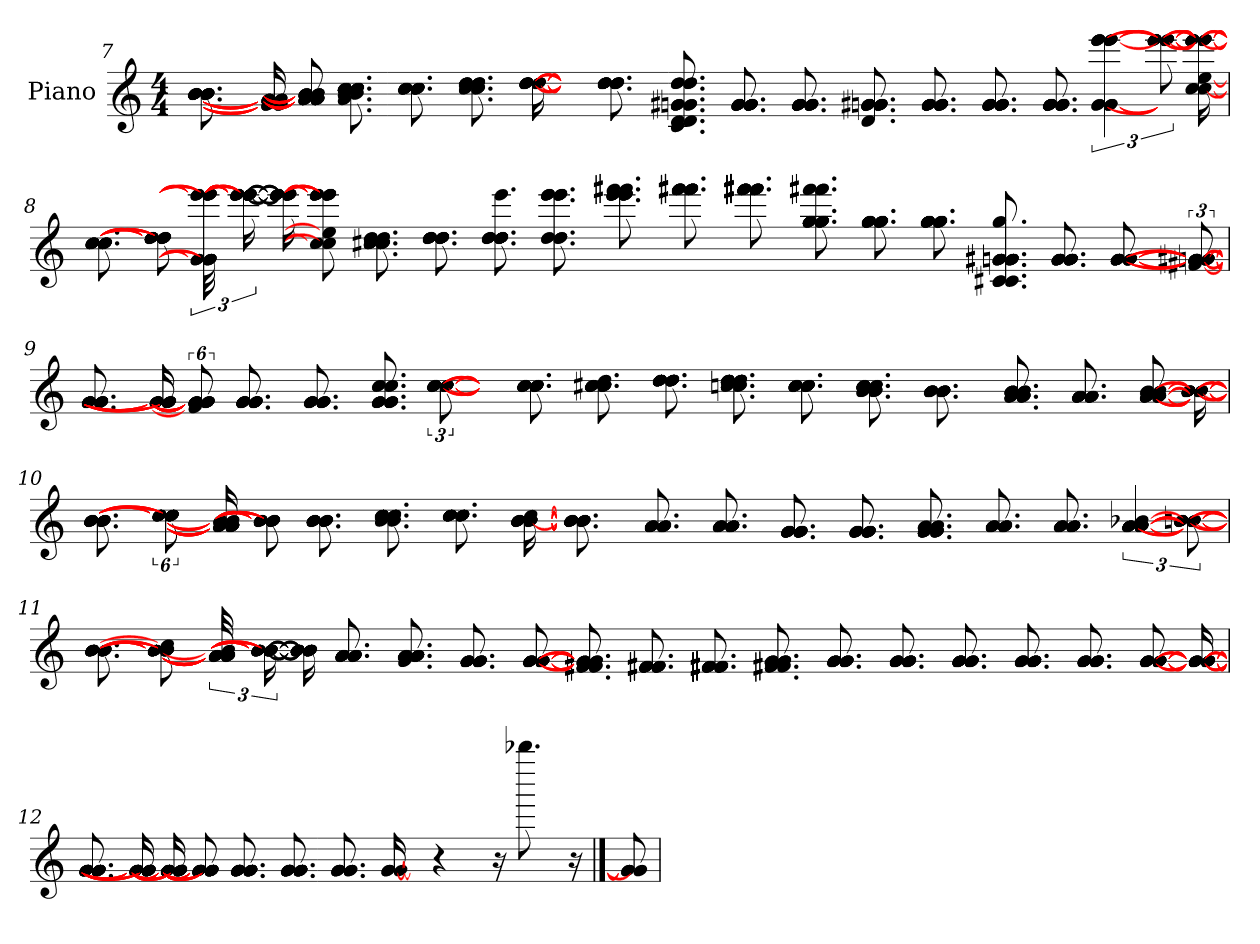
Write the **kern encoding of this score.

**kern
*part1
*staff1
*I"Piano
*I'Pno
*clefG2
*M4/4
=7
8.b 8.b 8.b 8.b 8.b 8.b 8.b 8.b 8.b 8.b 8.b 8.b
16g] 16g] 16g] 16g] 16g] 16g#] 16a] 16a] 16a] 16a] 16a] 16a]
8a] 8a] 8a] 8a] 8a] 8a] 8b] 8b] 8b] 8b] 8b] 8b]
8.b 8.b 8.a 8.cc 8.cc 8.cc 8.cc 8.cc 8.cc 8.cc 8.cc 8.cc
8.cc 8.cc 8.cc 8.cc 8.cc 8.cc 8.cc 8.cc 8.cc 8.cc 8.cc 8.cc
8.cc 8.cc 8.cc 8.cc 8.dd 8.dd 8.dd 8.dd 8.dd 8.dd 8.dd 8.dd
[16dd [16dd [16dd [16dd [16dd [16dd [16dd [16dd [16dd [16dd [16dd [16dd
8ryy
8.dd 8.dd 8.dd 8.dd 8.dd 8.dd 8.dd 8.dd 8.dd 8.dd 8.dd 8.dd
8.dd 8.dd 8.dd 8.dd 8.c 8.d 8.d 8.g#X 8.g 8.g 8.g 8.g
8.g 8.g 8.g 8.g 8.g 8.g 8.g 8.g 8.g 8.g 8.g 8.g
8.g 8.g 8.g 8.g 8.g 8.g 8.g 8.g 8.g 8.g 8.g 8.g
8.g 8.g 8.g 8.d 8.g#X 8.g 8.g 8.g 8.g 8.g 8.g 8.g
8.g 8.g 8.g 8.g 8.g 8.g 8.g 8.g 8.g 8.g 8.g 8.g
8.g 8.g 8.g 8.g 8.g 8.g 8.g 8.g 8.g 8.g 8.g 8.g
8.g 8.g 8.g 8.g 8.g 8.g 8.g 8.g 8.g 8.g 8.g 8.g
[6g [6g [6g [6g [6g [6eee [6eee [6eee [6eee [6eee [6eee [6eee
[12eee [12eee [12eee [12eee [12eee [12eee [12eee [12eee [12eee [12eee [12eee [12eee
[16eee [16eee [16eee [16eee [16eee [16eee [16eee [16eee [16eee [16ee [16cc [16cc
=8
8.cc 8.cc 8.cc 8.cc 8.cc 8.cc 8.cc 8.cc 8.cc 8.cc 8.cc 8.cc
8dd] 8dd] 8dd] 8dd] 8dd] 8dd] 8dd] 8dd] 8dd] 8dd] 8dd] 8dd]
48g] 48g] 48g] 48g] 48g] 48eee] 48eee] 48eee] 48eee] 48eee] 48eee] 48eee]
24eee_ 24eee_ 24eee_ 24eee_ 24eee_ 24eee_ 24eee_ 24eee_ 24eee_ 24eee_ 24eee_ 24eee_
16eee] 16eee] 16eee] 16eee] 16eee] 16eee] 16eee] 16eee] 16eee] 16eee] 16eee] 16eee]
8eee] 8eee] 8eee] 8eee] 8eee] 8eee] 8eee] 8eee] 8eee] 8ee] 8cc] 8cc]
8.cc 8.cc 8.cc 8.cc 8.cc 8.cc 8.cc 8.cc#X 8.dd 8.dd 8.dd 8.dd
8.dd 8.dd 8.dd 8.dd 8.dd 8.dd 8.dd 8.dd 8.dd 8.dd 8.dd 8.dd
8.dd 8.dd 8.dd 8.dd 8.dd 8.dd 8.dd 8.dd 8.dd 8.dd 8.dd 8.eee
8.eee 8.eee 8.eee 8.dd 8.dd 8.dd 8.dd 8.dd 8.eee 8.eee 8.eee 8.eee
8.eee 8.eee 8.eee 8.eee 8.eee 8.eee 8.eee 8.eee 8.eee 8.fff#X 8.fff#X 8.fff#X
8.fff#X 8.fff#X 8.fff#X 8.fff#X 8.fff#X 8.fff#X 8.fff#X 8.fff#X 8.fff#X 8.fff#X 8.fff#X 8.fff#X
8.fff#X 8.fff#X 8.fff#X 8.fff#X 8.fff#X 8.fff#X 8.fff#X 8.fff#X 8.fff#X 8.fff#X 8.fff#X 8.fff#X
8.fff#X 8.fff#X 8.fff#X 8.gg 8.gg 8.gg 8.gg 8.gg 8.gg 8.gg 8.gg 8.gg
8.gg 8.gg 8.gg 8.gg 8.gg 8.gg 8.gg 8.gg 8.gg 8.gg 8.gg 8.gg
8.gg 8.gg 8.gg 8.gg 8.gg 8.gg 8.gg 8.gg 8.gg 8.gg 8.gg 8.gg
8.gg 8.c 8.c 8.c#X 8.g#X 8.g#X 8.g 8.g 8.g 8.g 8.g 8.g
8.g 8.g 8.g 8.g 8.g 8.g 8.g 8.g 8.g 8.g 8.g 8.g
[8g [8g [8g [8g [8g [8g [8g [8g [8g [8g [8g [8g
[12g [12g [12g [12g [12g [12g [12g [12f#X [12g#X [12g [12g
=9
8.g 8.g 8.g 8.g 8.g 8.g 8.g 8.g 8.g 8.g 8.g 8.g
16g] 16g] 16g] 16g] 16g] 16g] 16g] 16g] 16g] 16g] 16g] 16g]
48%5g] 48%5g] 48%5g] 48%5g] 48%5g] 48%5g] 48%5g] 48%5f#] 48%5g#] 48%5g] 48%5g]
8.g 8.g 8.g 8.g 8.g 8.g 8.g 8.g 8.g 8.g 8.g 8.g
8.g 8.g 8.g 8.g 8.g 8.g 8.g 8.g 8.g 8.g 8.g 8.g
8.g 8.g 8.g 8.g 8.g 8.g 8.g 8.g 8.cc 8.cc 8.cc 8.cc
[12cc [12cc [12cc [12cc [12cc [12cc [12cc [12cc [12cc [12cc [12cc [12cc
48%5ryy
8.cc 8.cc 8.cc 8.cc 8.cc 8.cc 8.cc 8.cc 8.cc 8.cc 8.cc 8.cc
8.cc 8.cc 8.cc 8.cc 8.cc 8.cc 8.cc 8.cc 8.cc 8.cc 8.cc#X 8.dd
8.dd 8.dd 8.dd 8.dd 8.dd 8.dd 8.dd 8.dd 8.dd 8.dd 8.dd 8.dd
8.dd 8.dd 8.dd 8.dd 8.dd 8.dd 8.dd 8.dd 8.cc 8.cc 8.cc 8.cc
8.cc 8.cc 8.cc 8.cc 8.cc 8.cc 8.cc 8.cc 8.cc 8.cc 8.cc 8.cc
8.cc 8.cc 8.cc 8.cc 8.cc 8.cc 8.cc 8.cc 8.b 8.b 8.b 8.b
8.b 8.b 8.b 8.b 8.b 8.b 8.b 8.b 8.b 8.b 8.b 8.b
8.b 8.b 8.b 8.b 8.b 8.b 8.a 8.a 8.a 8.a 8.a 8.a
8.a 8.a 8.a 8.a 8.a 8.a 8.a 8.a 8.a 8.a 8.a 8.a
[8a [8a [8a [8a [8a [8a [8a [8a [8b [8b [8b [8b
[16b [16b [16b [16b [16b [16b [16b [16b [16b [16b [16b [16b
=10
8.b 8.b 8.b 8.b 8.b 8.b 8.b 8.b 8.b 8.b 8.b 8.b
48%5cc] 48%5cc] 48%5cc] 48%5cc] 48%5cc] 48%5cc] 48%5cc] 48%5cc] 48%5cc] 48%5cc] 48%5cc] 48%5cc]
16a] 16a] 16a] 16a] 16a] 16a] 16a] 16a] 16b] 16b] 16b] 16b]
8b] 8b] 8b] 8b] 8b] 8b] 8b] 8b] 8b] 8b] 8b] 8b]
8.b 8.b 8.b 8.b 8.b 8.b 8.b 8.b 8.b 8.b 8.b 8.b
8.b 8.b 8.cc 8.cc 8.cc 8.cc 8.cc 8.cc 8.cc 8.cc 8.cc 8.cc
8.cc 8.cc 8.cc 8.cc 8.cc 8.cc 8.cc 8.cc 8.cc 8.cc 8.cc 8.cc
[16cc [16b [16b [16b [16b [16b [16b [16b [16b [16b [16b [16b
48ryy
8.b 8.b 8.b 8.b 8.b 8.b 8.b 8.b 8.b 8.b 8.b 8.b
8.a 8.a 8.a 8.a 8.a 8.a 8.a 8.a 8.a 8.a 8.a 8.a
8.a 8.a 8.a 8.a 8.a 8.a 8.a 8.a 8.a 8.a 8.a 8.a
8.g 8.g 8.g 8.g 8.g 8.g 8.g 8.g 8.g 8.g 8.g 8.g
8.g 8.g 8.g 8.g 8.g 8.g 8.g 8.g 8.g 8.g 8.g 8.g
8.g 8.g 8.g 8.g 8.g 8.g 8.g 8.a 8.a 8.a 8.a 8.a
8.a 8.a 8.a 8.a 8.a 8.a 8.a 8.a 8.a 8.a 8.a 8.a
8.a 8.a 8.a 8.a 8.a 8.a 8.a 8.a 8.a 8.a 8.a 8.a
[6a [6a [6a [6a [6a [6a [6a [6a [6a [6a [6a [6b-X
[12b [12b [12b [12b [12b [12b [12b [12b [12b [12b [12b [12b
=11
8.b 8.b 8.b 8.b 8.b 8.b 8.b 8.b 8.b 8.b 8.b 8.b
8cc] 8b] 8b] 8b] 8b] 8b] 8b] 8b] 8b] 8b] 8b] 8b]
48a] 48a] 48a] 48a] 48a] 48a] 48a] 48a] 48a] 48a] 48a] 48b-]
24b_ 24b_ 24b_ 24b_ 24b_ 24b_ 24b_ 24b_ 24b_ 24b_ 24b_ 24b_
16b] 16b] 16b] 16b] 16b] 16b] 16b] 16b] 16b] 16b] 16b] 16b]
8.a 8.a 8.a 8.a 8.a 8.a 8.a 8.a 8.a 8.a 8.a 8.a
8.a 8.a 8.a 8.a 8.a 8.a 8.a 8.a 8.a 8.a 8.a 8.g
8.g 8.g 8.g 8.g 8.g 8.g 8.g 8.g 8.g 8.g 8.g 8.g
[8g [8g [8g [8g [8g [8g [8g [8g [8g [8g [8g [8g
8.g 8.g 8.g 8.g 8.g 8.g 8.f#X 8.g 8.f#X 8.f#X 8.f#X 8.f#X
8.f#X 8.f#X 8.f#X 8.f#X 8.f#X 8.f#X 8.f#X 8.f#X 8.f#X 8.f#X 8.f#X 8.f#X
8.f#X 8.f#X 8.f#X 8.f#X 8.f#X 8.f#X 8.f#X 8.f#X 8.f#X 8.f#X 8.f#X 8.f#X
8.f#X 8.f#X 8.f#X 8.g 8.g 8.g 8.g 8.g 8.g 8.g 8.g 8.g
8.g 8.g 8.g 8.g 8.g 8.g 8.g 8.g 8.g 8.g 8.g 8.g
8.g 8.g 8.g 8.g 8.g 8.g 8.g 8.g 8.g 8.g 8.g 8.g
8.g 8.g 8.g 8.g 8.g 8.g 8.g 8.g 8.g 8.g 8.g 8.g
8.g 8.g 8.g 8.g 8.g 8.g 8.g 8.g 8.g 8.g 8.g 8.g
8.g 8.g 8.g 8.g 8.g 8.g 8.g 8.g 8.g 8.g 8.g 8.g
[8g [8g [8g [8g [8g [8g [8g [8g [8g [8g [8g [8g
[16g [16g [16g [16g [16g [16g [16g [16g [16g [16g [16g [16g
=12
8.g 8.g 8.g 8.g 8.g 8.g 8.g 8.g 8.g 8.g 8.g 8.g
16g] 16g] 16g] 16g] 16g] 16g] 16g] 16g] 16g] 16g] 16g] 16g]
16g] 16g] 16g] 16g] 16g] 16g] 16g] 16g] 16g] 16g] 16g] 16g]
8g] 8g] 8g] 8g] 8g] 8g] 8g] 8g] 8g] 8g] 8g] 8g]
8.g 8.g 8.g 8.g 8.g 8.g 8.g 8.g 8.g 8.g 8.g 8.g
8.g 8.g 8.g 8.g 8.g 8.g 8.g 8.g 8.g 8.g 8.g 8.g
8.g 8.g 8.g 8.g 8.g
[16g [16g [16g
16ryy
4r
16r
8.bbbb-X
16r
==13
8g] 8g] 8g]
=
*-
